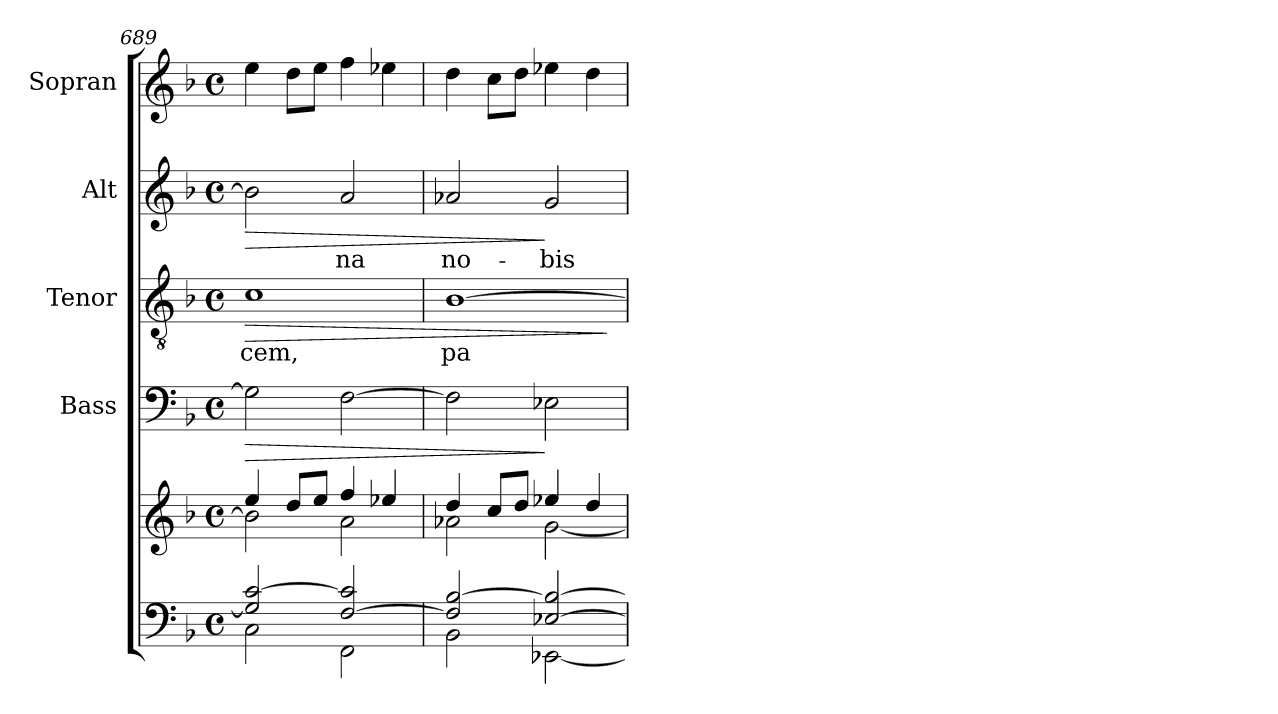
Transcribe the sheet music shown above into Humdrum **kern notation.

**kern	**kern	**kern	**dynam	**kern	**text	**dynam	**kern	**text	**dynam	**kern
*part5	*part5	*part4	*part4	*part3	*part3	*part3	*part2	*part2	*part2	*part1
*staff6	*staff5	*staff4	*staff4	*staff3	*staff3	*staff3	*staff2	*staff2	*staff2	*staff1
*	*	*I"Bass	*	*I"Tenor	*	*	*I"Alt	*	*	*I"Sopran
*	*	*I'B.	*	*I'T.	*	*	*I'A.	*	*	*I'S.
*clefF4	*clefG2	*clefF4	*	*clefGv2	*	*	*clefG2	*	*	*clefG2
*k[b-]	*k[b-]	*k[b-]	*	*k[b-]	*	*	*k[b-]	*	*	*k[b-]
*F:	*F:	*F:	*	*F:	*	*	*F:	*	*	*F:
*M4/4	*M4/4	*M4/4	*	*M4/4	*	*	*M4/4	*	*	*M4/4
*met(c)	*met(c)	*met(c)	*	*met(c)	*	*	*met(c)	*	*	*met(c)
=689	=689	=689	=689	=689	=689	=689	=689	=689	=689	=689
*^	*^	*	*	*	*	*	*	*	*	*
!	!	!	!	!	!LO:HP:b	!	!LO:LY:b	!LO:HP:b	!	!	!LO:HP:b	!
2G/] [>2c/	2C\	4ee/	2b-\]	2G\]	>	1c	-cem,	>	2b-\]	.	>	4ee\
.	.	8dd/L	.	.	.	.	.	.	.	.	.	8dd\L
.	.	8ee/J	.	.	.	.	.	.	.	.	.	8ee\J
!	!	!	!	!	!	!	!	!	!	!LO:LY:b	!	!
[>2F/ 2c/]	2FF\	4ff/	2a\	[2F\	.	.	.	.	2a/	-na	.	4ff\
.	.	4ee-X/	.	.	.	.	.	.	.	.	.	4ee-X\
=690	=690	=690	=690	=690	=690	=690	=690	=690	=690	=690	=690	=690
!	!	!	!	!	!	!	!LO:LY:b	!	!	!LO:LY:b	!	!
2F/] [>2B-/	2BB-\	4dd/	2a-X\	2F\]	.	[1B-	pa-	.	2a-X/	no-	.	4dd\
.	.	8cc/L	.	.	.	.	.	.	.	.	.	8cc\L
.	.	8dd/J	.	.	.	.	.	.	.	.	.	8dd\J
!	!	!	!	!	!	!	!	!	!	!LO:LY:b	!	!
[>2E-X/ 2B-/_	[<2EE-X\	4ee-X/	[<2g\	2E-X\	]	.	.	.	2g/	-bis	]	4ee-X\
.	.	4dd/	.	.	.	.	.	.	.	.	.	4dd\
*v	*v	*	*	*	*	*	*	*	*	*	*	*
*	*v	*v	*	*	*	*	*	*	*	*	*
.	.	.	.	.	.	]	.	.	.	.
=	=	=	=	=	=	=	=	=	=	=
*-	*-	*-	*-	*-	*-	*-	*-	*-	*-	*-
